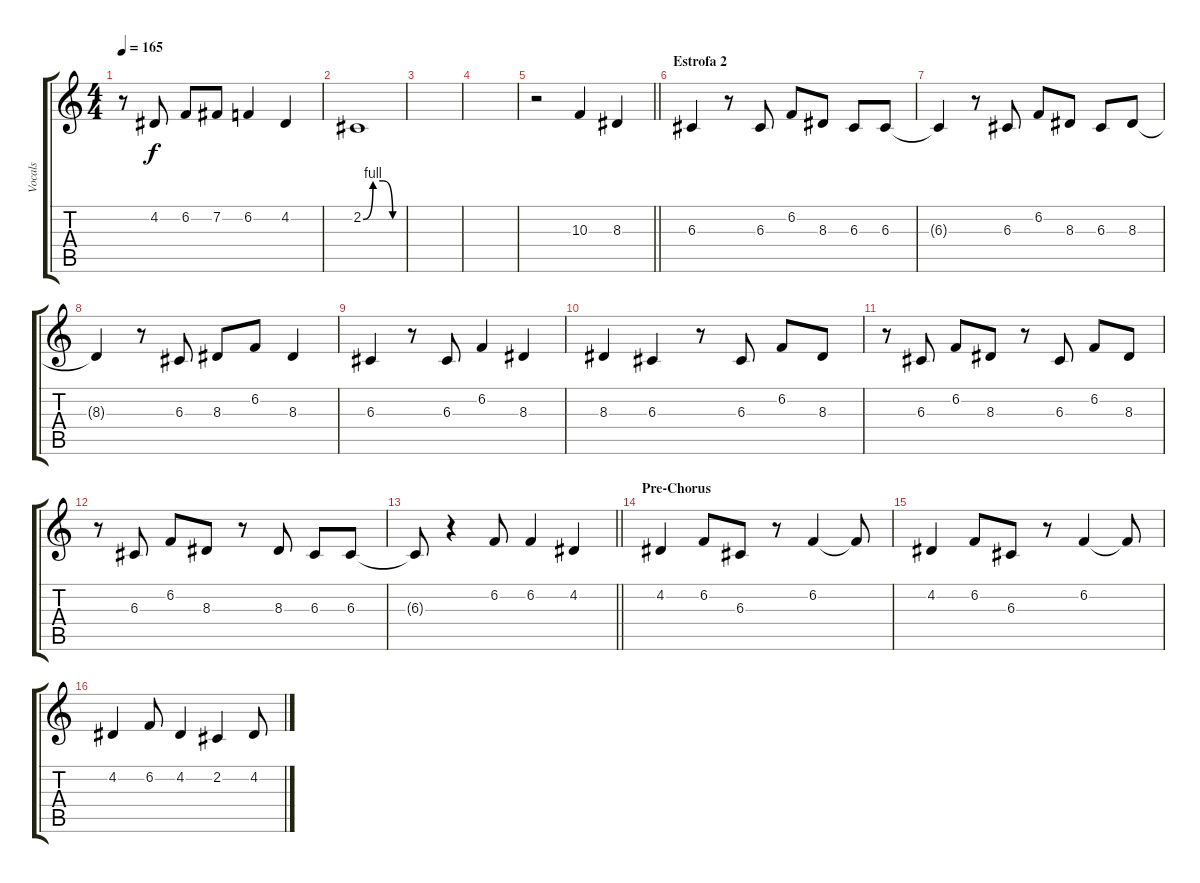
\track ("Vocals" "Vocals") {instrument altosax}
\staff {score tabs}
\tuning (E4 B3 G3 D3 A2 E2) {hide}
\ts (4 4)
\tempo 165
\clef g2
\ks c
r.8{dy f} 4.2.8 6.2.8 7.2.8 6.2.4 4.2.4 |
2.2{be (custom 0 0 15 4 30 4 45 0 60 0)}.1 |
|
|
\barLineRight lightlight
r.2 10.3.4 8.3.4 |
\section ("" "Estrofa 2")
6.3.4 r.8 6.3.8 6.2.8 8.3.8 6.3.8 6.3.8 |
6.3{t}.4 r.8 6.3.8 6.2.8 8.3.8 6.3.8 8.3.8 |
8.3{t}.4 r.8 6.3.8 8.3.8 6.2.8 8.3.4 |
6.3.4 r.8 6.3.8 6.2.4 8.3.4 |
8.3.4 6.3.4 r.8 6.3.8 6.2.8 8.3.8 |
r.8 6.3.8 6.2.8 8.3.8 r.8 6.3.8 6.2.8 8.3.8 |
r.8 6.3.8 6.2.8 8.3.8 r.8 8.3.8 6.3.8 6.3.8 |
\barLineRight lightlight
6.3{t}.8 r.4 6.2.8 6.2.4 4.2.4 |
\section ("" "Pre-Chorus")
4.2.4 6.2.8 6.3.8 r.8 6.2.4 6.2{t}.8 |
4.2.4 6.2.8 6.3.8 r.8 6.2.4 6.2{t}.8 |
4.2.4 6.2.8 4.2.4 2.2.4 4.2.8
